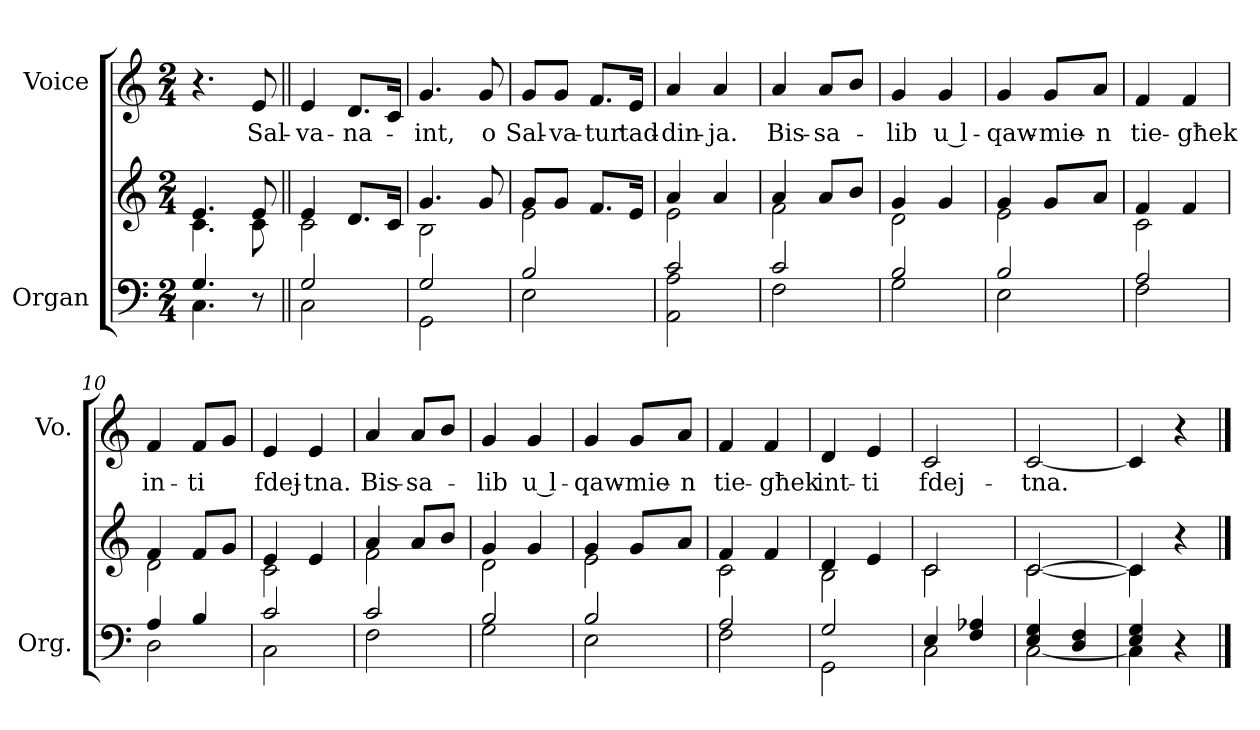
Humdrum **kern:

**kern	**kern	**kern	**text
*part2	*part2	*part1	*part1
*staff3	*staff2	*staff1	*staff1
*I"Organ	*	*I"Voice	*
*I'Org.	*	*I'Vo.	*
*clefF4	*clefG2	*clefG2	*
*k[]	*k[]	*k[]	*
*M2/4	*M2/4	*M2/4	*
=1	=1	=1	=1
*^	*^	*	*
4.G/	4.C\	4.e/	4.c\	4.r	.
!	!	!	!	!	!LO:LY:b
8r	8ryy	8e/	8c\	8e/	Sal-
=2||	=2||	=2||	=2||	=2||	=2||
!	!	!	!	!	!LO:LY:b
2G/	2C\	4e/	2c\	4e/	-va-
!	!	!	!	!	!LO:LY:b
.	.	8.d/L	.	8.d/L	-na-
.	.	16c/Jk	.	16c/Jk	.
=3	=3	=3	=3	=3	=3
!	!	!	!	!	!LO:LY:b
2G/	2GG\	4.g/	2B\	4.g/	-int,
!	!	!	!	!	!LO:LY:b
.	.	8g/	.	8g/	o
=4	=4	=4	=4	=4	=4
!	!	!	!	!	!LO:LY:b
2B/	2E\	8g/L	2e\	8g/L	Sal-
!	!	!	!	!	!LO:LY:b
.	.	8g/J	.	8g/J	-va-
!	!	!	!	!	!LO:LY:b
.	.	8.f/L	.	8.f/L	-tur
!	!	!	!	!	!LO:LY:b
.	.	16e/Jk	.	16e/Jk	tad-
=5	=5	=5	=5	=5	=5
!	!	!	!	!	!LO:LY:b
2c/	2AA\ 2A\	4a/	2e\	4a/	-din-
!	!	!	!	!	!LO:LY:b
.	.	4a/	.	4a/	-ja.
=6	=6	=6	=6	=6	=6
!	!	!	!	!	!LO:LY:b
2c/	2F\	4a/	2f\	4a/	Bis-
!	!	!	!	!	!LO:LY:b
.	.	8a/L	.	8a/L	-sa-
.	.	8b/J	.	8b/J	.
=7	=7	=7	=7	=7	=7
!	!	!	!	!	!LO:LY:b
2B/	2G\	4g/	2d\	4g/	-lib
!	!	!	!	!	!LO:LY:b
.	.	4g/	.	4g/	u l-
=8	=8	=8	=8	=8	=8
!	!	!	!	!	!LO:LY:b
2B/	2E\	4g/	2e\	4g/	-qaw-
!	!	!	!	!	!LO:LY:b
.	.	8g/L	.	8g/L	-mie-
!	!	!	!	!	!LO:LY:b
.	.	8a/J	.	8a/J	-n
=9	=9	=9	=9	=9	=9
!	!	!	!	!	!LO:LY:b
2A/	2F\	4f/	2c\	4f/	tie-
!	!	!	!	!	!LO:LY:b
.	.	4f/	.	4f/	-għek
!!LO:LB:g=z
=10	=10	=10	=10	=10	=10
!	!	!	!	!	!LO:LY:b
4A/	2D\	4f/	2d\	4f/	in-
!	!	!	!	!	!LO:LY:b
4B/	.	8f/L	.	8f/L	-ti
.	.	8g/J	.	8g/J	.
=11	=11	=11	=11	=11	=11
!	!	!	!	!	!LO:LY:b
2c/	2C\	4e/	2c\	4e/	fdej-
!	!	!	!	!	!LO:LY:b
.	.	4e/	.	4e/	-tna.
=12	=12	=12	=12	=12	=12
!	!	!	!	!	!LO:LY:b
2c/	2F\	4a/	2f\	4a/	Bis-
!	!	!	!	!	!LO:LY:b
.	.	8a/L	.	8a/L	-sa-
.	.	8b/J	.	8b/J	.
=13	=13	=13	=13	=13	=13
!	!	!	!	!	!LO:LY:b
2B/	2G\	4g/	2d\	4g/	-lib
!	!	!	!	!	!LO:LY:b
.	.	4g/	.	4g/	u l-
=14	=14	=14	=14	=14	=14
!	!	!	!	!	!LO:LY:b
2B/	2E\	4g/	2e\	4g/	-qaw-
!	!	!	!	!	!LO:LY:b
.	.	8g/L	.	8g/L	-mie-
!	!	!	!	!	!LO:LY:b
.	.	8a/J	.	8a/J	-n
=15	=15	=15	=15	=15	=15
!	!	!	!	!	!LO:LY:b
2A/	2F\	4f/	2c\	4f/	tie-
!	!	!	!	!	!LO:LY:b
.	.	4f/	.	4f/	-għek
=16	=16	=16	=16	=16	=16
!	!	!	!	!	!LO:LY:b
2G/	2GG\	4d/	2B\	4d/	int-
!	!	!	!	!	!LO:LY:b
.	.	4e/	.	4e/	-ti
=17	=17	=17	=17	=17	=17
!	!	!	!	!	!LO:LY:b
4E/	2C\	2c/	2c\	2c/	fdej-
4F/ 4A-X/	.	.	.	.	.
=18	=18	=18	=18	=18	=18
!	!	!	!	!	!LO:LY:b
4E/ 4G/	[2C\	[2c/	[2c\	[2c/	-tna.
4D/ 4F/	.	.	.	.	.
=19	=19	=19	=19	=19	=19
4E/ 4G/	4C\]	4c/]	4c\]	4c/]	.
4r	4ryy	4r	4ryy	4r	.
*v	*v	*	*	*	*
*	*v	*v	*	*
==	==	==	==
*-	*-	*-	*-
